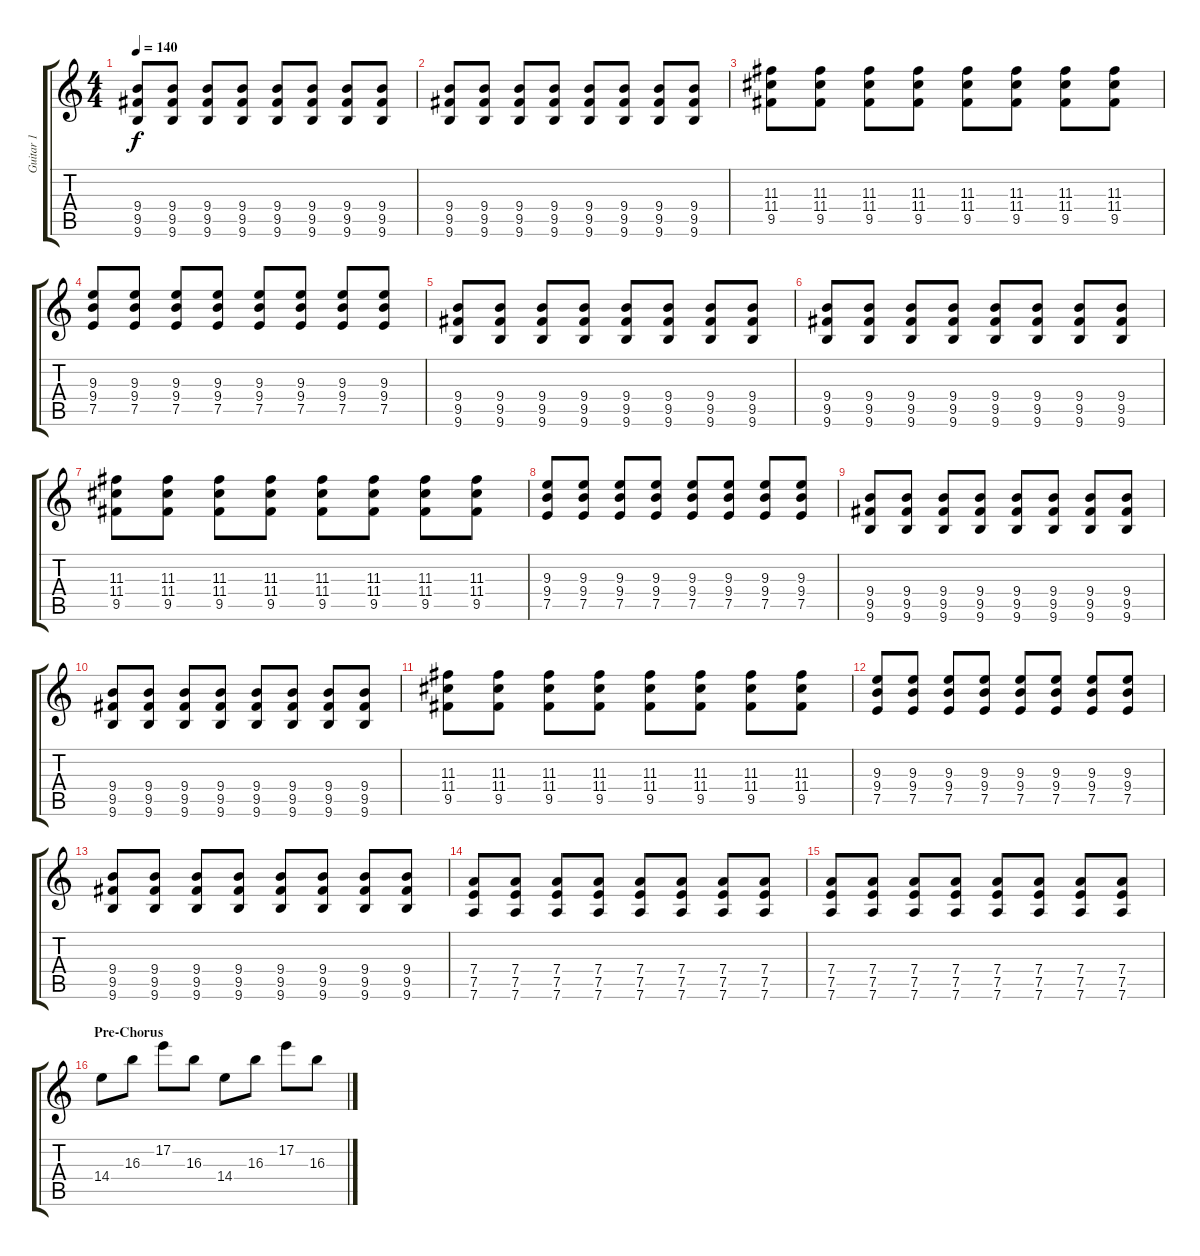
\track ("Guitar 1" "Guitar 1") {instrument acousticguitarnylon}
\staff {score tabs}
\tuning (E4 B3 G3 D3 A2 D2) {hide}
\ts (4 4)
\tempo 140
\clef g2
\ks c
(9.4 9.5 9.6).8{dy f} (9.4 9.5 9.6).8 (9.4 9.5 9.6).8 (9.4 9.5 9.6).8 (9.4 9.5 9.6).8 (9.4 9.5 9.6).8 (9.4 9.5 9.6).8 (9.4 9.5 9.6).8 |
(9.4 9.5 9.6).8 (9.4 9.5 9.6).8 (9.4 9.5 9.6).8 (9.4 9.5 9.6).8 (9.4 9.5 9.6).8 (9.4 9.5 9.6).8 (9.4 9.5 9.6).8 (9.4 9.5 9.6).8 |
(11.3 11.4 9.5).8 (11.3 11.4 9.5).8 (11.3 11.4 9.5).8 (11.3 11.4 9.5).8 (11.3 11.4 9.5).8 (11.3 11.4 9.5).8 (11.3 11.4 9.5).8 (11.3 11.4 9.5).8 |
(9.3 9.4 7.5).8 (9.3 9.4 7.5).8 (9.3 9.4 7.5).8 (9.3 9.4 7.5).8 (9.3 9.4 7.5).8 (9.3 9.4 7.5).8 (9.3 9.4 7.5).8 (9.3 9.4 7.5).8 |
(9.4 9.5 9.6).8 (9.4 9.5 9.6).8 (9.4 9.5 9.6).8 (9.4 9.5 9.6).8 (9.4 9.5 9.6).8 (9.4 9.5 9.6).8 (9.4 9.5 9.6).8 (9.4 9.5 9.6).8 |
(9.4 9.5 9.6).8 (9.4 9.5 9.6).8 (9.4 9.5 9.6).8 (9.4 9.5 9.6).8 (9.4 9.5 9.6).8 (9.4 9.5 9.6).8 (9.4 9.5 9.6).8 (9.4 9.5 9.6).8 |
(11.3 11.4 9.5).8 (11.3 11.4 9.5).8 (11.3 11.4 9.5).8 (11.3 11.4 9.5).8 (11.3 11.4 9.5).8 (11.3 11.4 9.5).8 (11.3 11.4 9.5).8 (11.3 11.4 9.5).8 |
(9.3 9.4 7.5).8 (9.3 9.4 7.5).8 (9.3 9.4 7.5).8 (9.3 9.4 7.5).8 (9.3 9.4 7.5).8 (9.3 9.4 7.5).8 (9.3 9.4 7.5).8 (9.3 9.4 7.5).8 |
(9.4 9.5 9.6).8 (9.4 9.5 9.6).8 (9.4 9.5 9.6).8 (9.4 9.5 9.6).8 (9.4 9.5 9.6).8 (9.4 9.5 9.6).8 (9.4 9.5 9.6).8 (9.4 9.5 9.6).8 |
(9.4 9.5 9.6).8 (9.4 9.5 9.6).8 (9.4 9.5 9.6).8 (9.4 9.5 9.6).8 (9.4 9.5 9.6).8 (9.4 9.5 9.6).8 (9.4 9.5 9.6).8 (9.4 9.5 9.6).8 |
(11.3 11.4 9.5).8 (11.3 11.4 9.5).8 (11.3 11.4 9.5).8 (11.3 11.4 9.5).8 (11.3 11.4 9.5).8 (11.3 11.4 9.5).8 (11.3 11.4 9.5).8 (11.3 11.4 9.5).8 |
(9.3 9.4 7.5).8 (9.3 9.4 7.5).8 (9.3 9.4 7.5).8 (9.3 9.4 7.5).8 (9.3 9.4 7.5).8 (9.3 9.4 7.5).8 (9.3 9.4 7.5).8 (9.3 9.4 7.5).8 |
(9.4 9.5 9.6).8 (9.4 9.5 9.6).8 (9.4 9.5 9.6).8 (9.4 9.5 9.6).8 (9.4 9.5 9.6).8 (9.4 9.5 9.6).8 (9.4 9.5 9.6).8 (9.4 9.5 9.6).8 |
(7.4 7.5 7.6).8 (7.4 7.5 7.6).8 (7.4 7.5 7.6).8 (7.4 7.5 7.6).8 (7.4 7.5 7.6).8 (7.4 7.5 7.6).8 (7.4 7.5 7.6).8 (7.4 7.5 7.6).8 |
(7.4 7.5 7.6).8 (7.4 7.5 7.6).8 (7.4 7.5 7.6).8 (7.4 7.5 7.6).8 (7.4 7.5 7.6).8 (7.4 7.5 7.6).8 (7.4 7.5 7.6).8 (7.4 7.5 7.6).8 |
\section ("" "Pre-Chorus")
14.4.8 16.3.8 17.2.8 16.3.8 14.4.8 16.3.8 17.2.8 16.3.8
